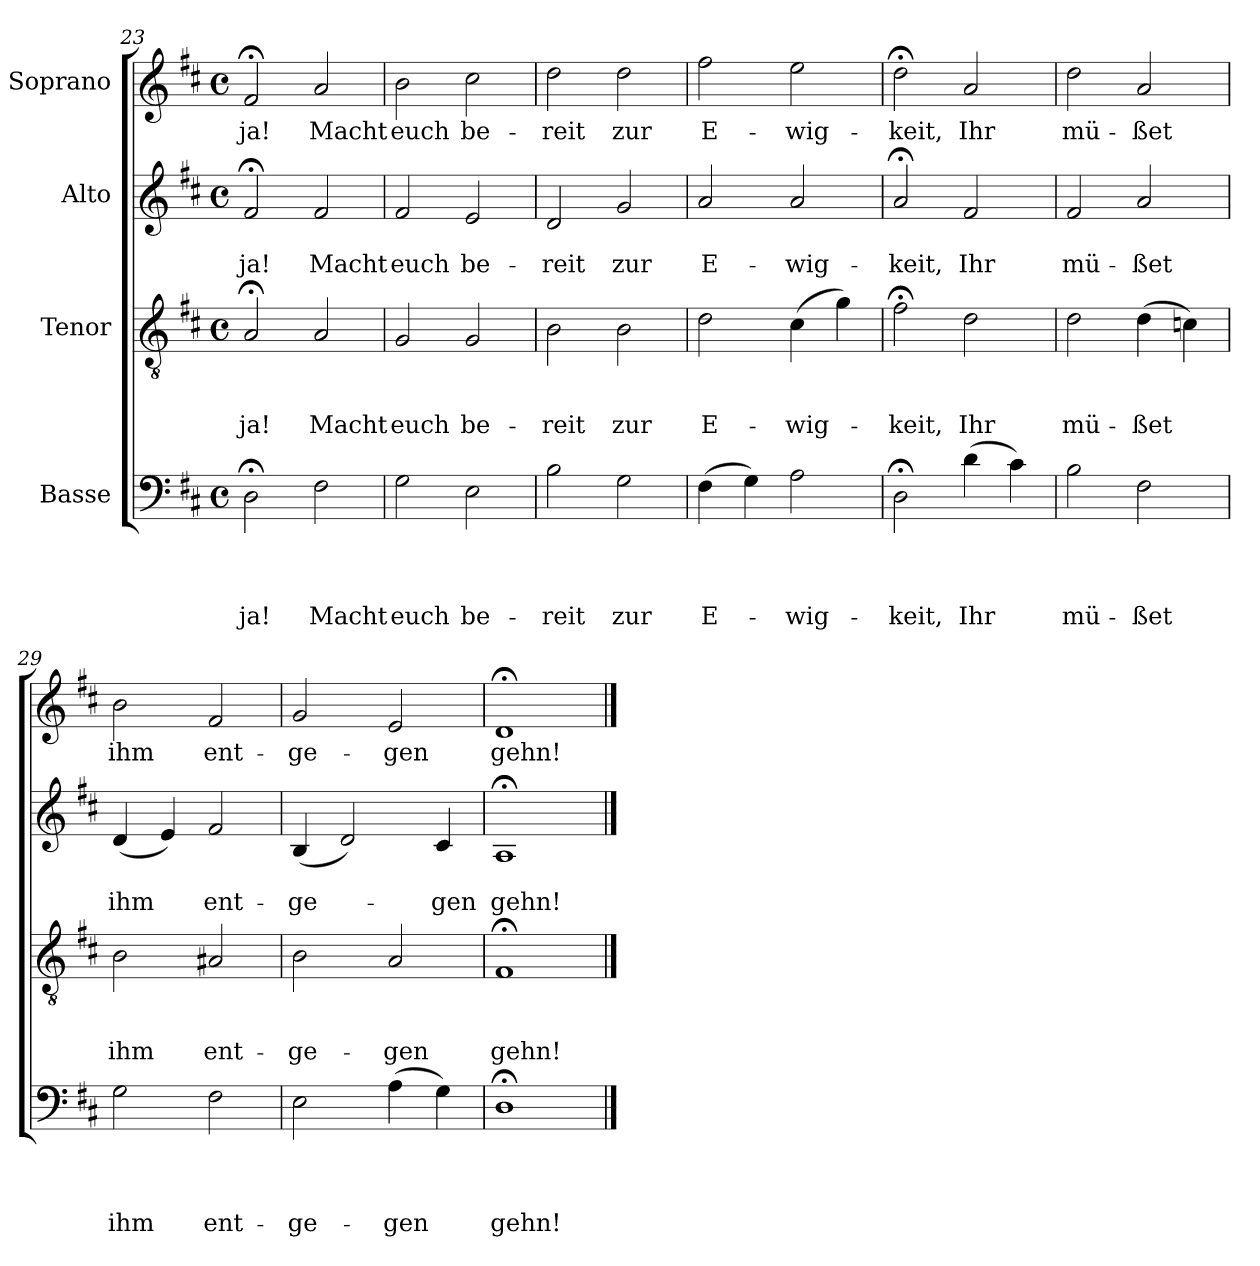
**kern	**text	**text	**text	**text	**kern	**text	**text	**text	**kern	**text	**text	**kern	**text
*part4	*part4	*part4	*part4	*part4	*part3	*part3	*part3	*part3	*part2	*part2	*part2	*part1	*part1
*staff4	*staff4	*staff4	*staff4	*staff4	*staff3	*staff3	*staff3	*staff3	*staff2	*staff2	*staff2	*staff1	*staff1
*I"Basse	*	*	*	*	*I"Tenor	*	*	*	*I"Alto	*	*	*I"Soprano	*
*clefF4	*	*	*	*	*clefGv2	*	*	*	*clefG2	*	*	*clefG2	*
*k[f#c#]	*	*	*	*	*k[f#c#]	*	*	*	*k[f#c#]	*	*	*k[f#c#]	*
*D:	*	*	*	*	*D:	*	*	*	*D:	*	*	*D:	*
*M4/4	*	*	*	*	*M4/4	*	*	*	*M4/4	*	*	*M4/4	*
*met(c)	*	*	*	*	*met(c)	*	*	*	*met(c)	*	*	*met(c)	*
=23	=23	=23	=23	=23	=23	=23	=23	=23	=23	=23	=23	=23	=23
2D;<\	.	.	.	-ja!	2A;</	.	.	-ja!	2f#;</	.	-ja!	2f#;</	-ja!
2F#\	.	.	.	Macht	2A/	.	.	Macht	2f#/	.	Macht	2a/	Macht
=24	=24	=24	=24	=24	=24	=24	=24	=24	=24	=24	=24	=24	=24
2G\	.	.	.	euch	2G/	.	.	euch	2f#/	.	euch	2b\	euch
2E\	.	.	.	be-	2G/	.	.	be-	2e/	.	be-	2cc#\	be-
=25	=25	=25	=25	=25	=25	=25	=25	=25	=25	=25	=25	=25	=25
2B\	.	.	.	-reit	2B\	.	.	-reit	2d/	.	-reit	2dd\	-reit
2G\	.	.	.	zur	2B\	.	.	zur	2g/	.	zur	2dd\	zur
!!LO:LB:g=z
=26	=26	=26	=26	=26	=26	=26	=26	=26	=26	=26	=26	=26	=26
(4F#\	.	.	.	E-	2d\	.	.	E-	2a/	.	E-	2ff#\	E-
4G\)	.	.	.	.	.	.	.	.	.	.	.	.	.
2A\	.	.	.	-wig-	(4c#\	.	.	-wig-	2a/	.	-wig-	2ee\	-wig-
.	.	.	.	.	4g\)	.	.	.	.	.	.	.	.
=27	=27	=27	=27	=27	=27	=27	=27	=27	=27	=27	=27	=27	=27
2D;<\	.	.	.	-keit,	2f#;<\	.	.	-keit,	2a;</	.	-keit,	2dd;<\	-keit,
(4d\	.	.	.	Ihr	2d\	.	.	Ihr	2f#/	.	Ihr	2a/	Ihr
4c#\)	.	.	.	.	.	.	.	.	.	.	.	.	.
=28	=28	=28	=28	=28	=28	=28	=28	=28	=28	=28	=28	=28	=28
2B\	.	.	.	mü-	2d\	.	.	mü-	2f#/	.	mü-	2dd\	mü-
2F#\	.	.	.	-ßet	(4d\	.	.	-ßet	2a/	.	-ßet	2a/	-ßet
.	.	.	.	.	4cn\)	.	.	.	.	.	.	.	.
=29	=29	=29	=29	=29	=29	=29	=29	=29	=29	=29	=29	=29	=29
2G\	.	.	.	ihm	2B\	.	.	ihm	(4d/	.	ihm	2b\	ihm
.	.	.	.	.	.	.	.	.	4e/)	.	.	.	.
2F#\	.	.	.	ent-	2A#X/	.	.	ent-	2f#/	.	ent-	2f#/	ent-
=30	=30	=30	=30	=30	=30	=30	=30	=30	=30	=30	=30	=30	=30
2E\	.	.	.	-ge-	2B\	.	.	-ge-	(4B/	.	-ge-	2g/	-ge-
.	.	.	.	.	.	.	.	.	2d/)	.	.	.	.
(4A\	.	.	.	-gen	2A/	.	.	-gen	.	.	.	2e/	-gen
4G\)	.	.	.	.	.	.	.	.	4c#/	.	-gen	.	.
=31	=31	=31	=31	=31	=31	=31	=31	=31	=31	=31	=31	=31	=31
1D;<	.	.	.	gehn!	1F#;<	.	.	gehn!	1A;<	.	gehn!	1d;<	gehn!
==	==	==	==	==	==	==	==	==	==	==	==	==	==
*-	*-	*-	*-	*-	*-	*-	*-	*-	*-	*-	*-	*-	*-
